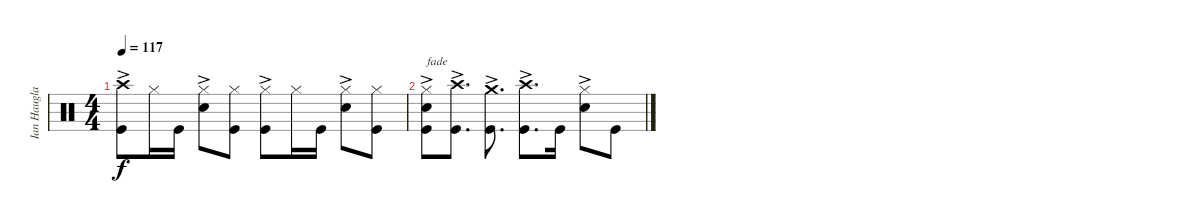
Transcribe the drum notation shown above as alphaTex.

\track ("Ian Haugland (Drums)" "Ian Haugla") {instrument percussion}
\staff {score}
\articulation defaults
\ts (4 4)
\tempo 117
\clef neutral
\ks c
("Crash high (hit)"{ac} "Kick (hit)").8{dy f} "Hi-Hat (closed)".16 "Kick (hit)".16 ("Hi-Hat (closed)"{ac} "Snare (hit) 2").8 ("Hi-Hat (closed)" "Kick (hit)").8 ("Hi-Hat (closed)"{ac} "Kick (hit)").8 "Hi-Hat (closed)".16 "Kick (hit)".16 ("Hi-Hat (closed)"{ac} "Snare (hit) 2").8 ("Hi-Hat (closed)" "Kick (hit)").8 |
("Hi-Hat (closed)"{ac} "Snare (hit) 2" "Kick (hit)").8{txt "fade"} ("Crash high (hit)"{ac} "Kick (hit)").8{d} ("Crash medium (hit)"{ac} "Kick (hit)").8{d} ("Crash high (hit)"{ac} "Kick (hit)").8{d} "Kick (hit)".16 ("Hi-Hat (closed)"{ac} "Snare (hit) 2").8 "Kick (hit)".8
